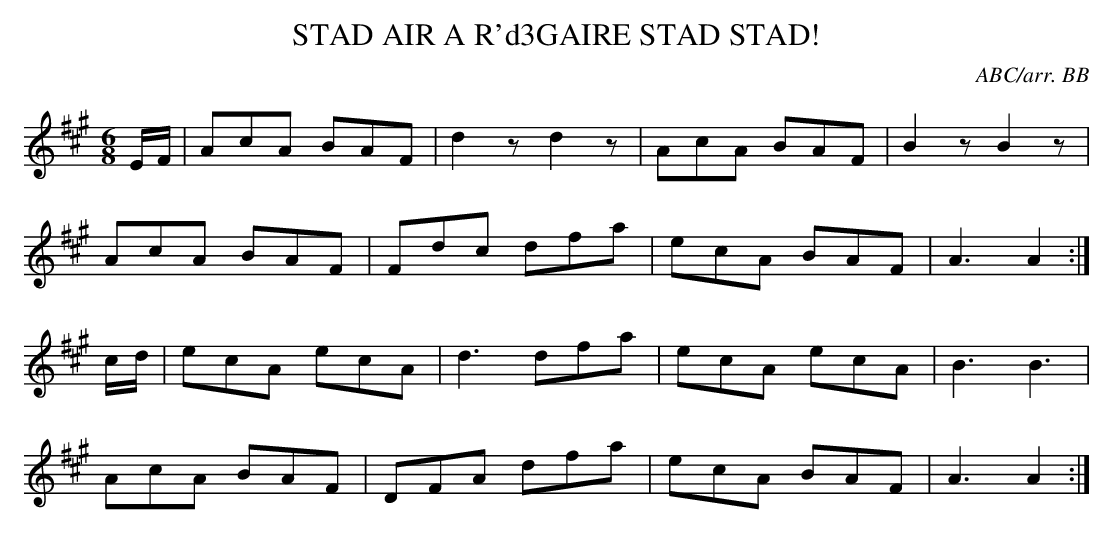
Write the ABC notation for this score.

X:1
T:STAD AIR A R\'d3GAIRE STAD STAD!
C:ABC/arr. BB
an Lae" ("The Cock is Crowing for Day")
M:6/8
L:1/8
K:A
E/F/|AcA BAF|d2z d2z|AcA BAF|B2z B2z|
AcA BAF|Fdc dfa|ecA BAF|A3 A2 :|
c/d/|ecA ecA|d3 dfa|ecA ecA|B3 B3|
AcA BAF|DFA dfa|ecA BAF|A3 A2 :|
